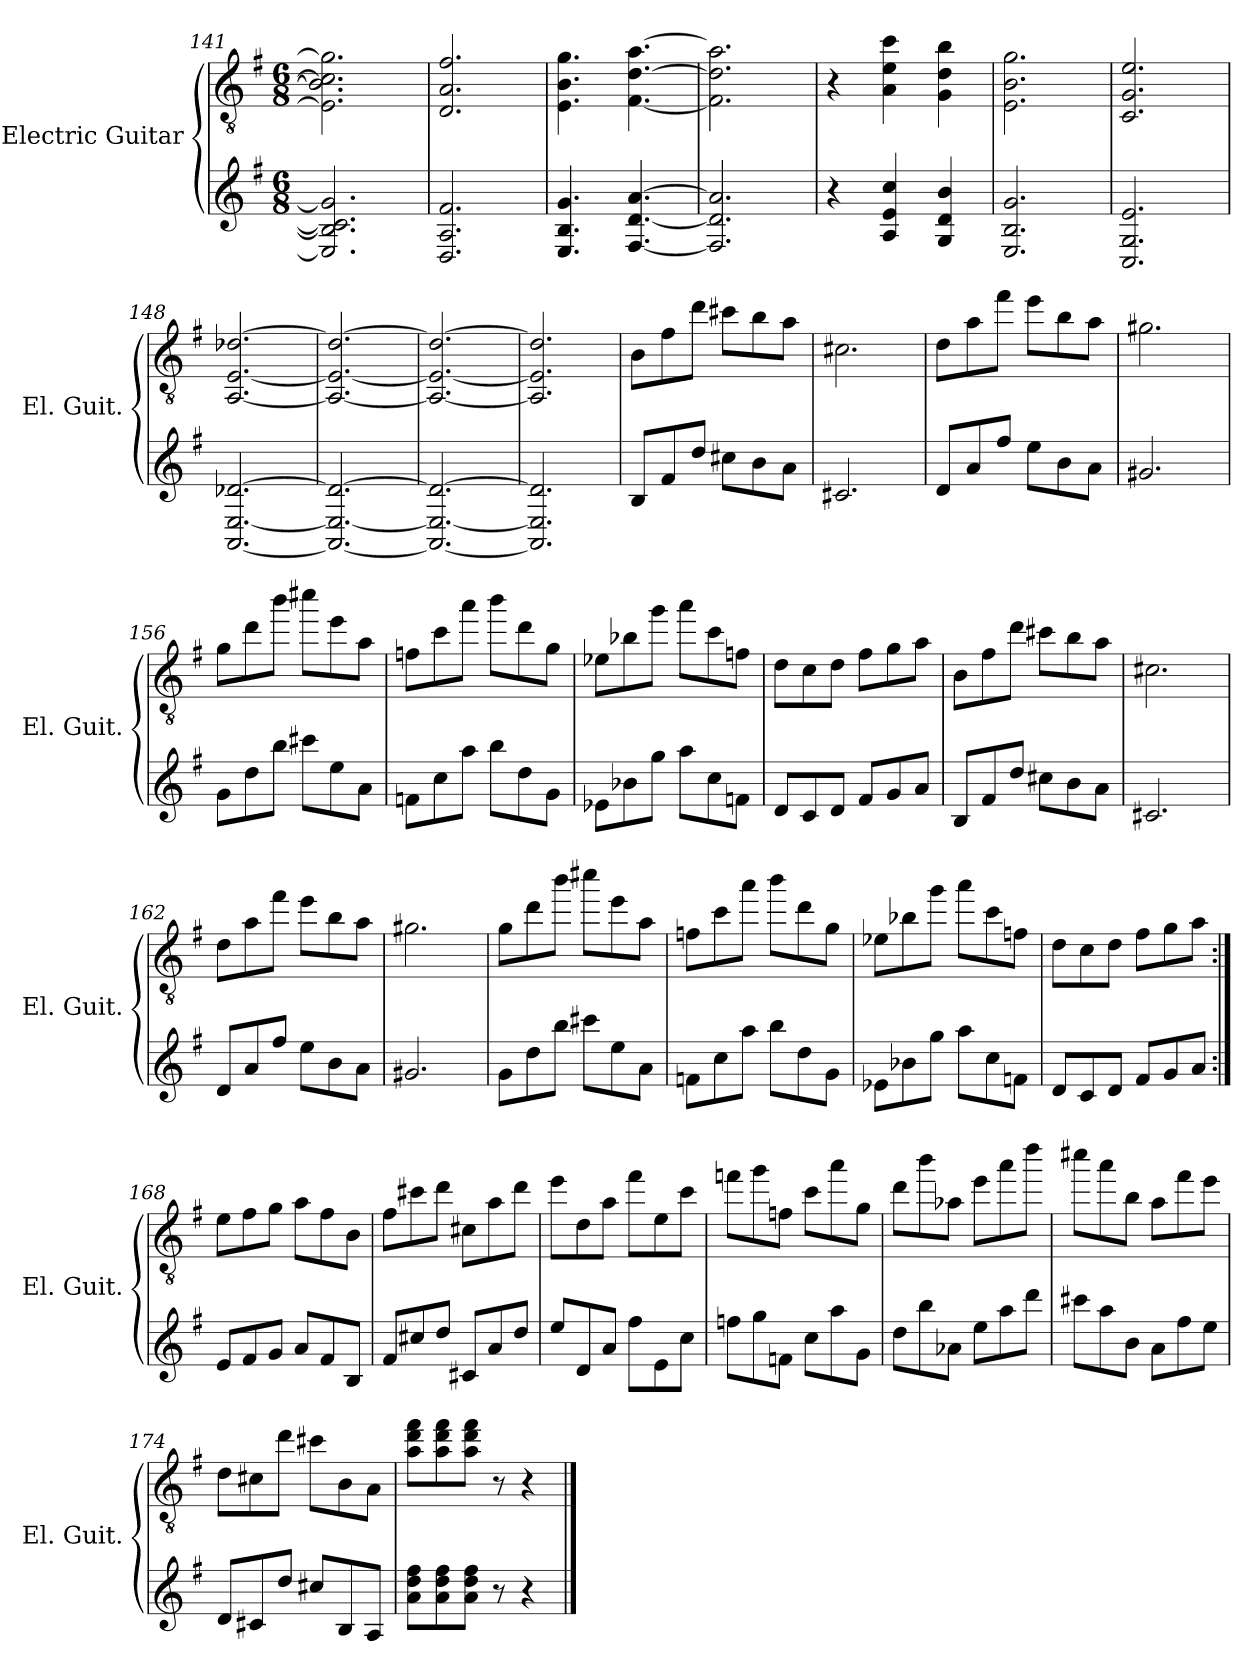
**kern	**kern
*part1	*part1
*staff2	*staff1
*I"Electric Guitar	*
*I'El. Guit.	*
*	*clefGv2
*k[f#]	*k[f#]
*M6/8	*M6/8
=141	=141
2.E] 2.B] 2.c] 2.g]	2.E\] 2.B\] 2.c\] 2.g\]
=142	=142
2.D 2.A 2.f#	2.D/ 2.A/ 2.f#/
=143	=143
4.E 4.B 4.g	4.E\ 4.B\ 4.g\
[4.F# [4.d [4.a	[4.F#\ [4.d\ [4.a\
=144	=144
2.F#] 2.d] 2.a]	2.F#\] 2.d\] 2.a\]
=145	=145
4r	4r
4A 4e 4cc	4A\ 4e\ 4cc\
4G 4d 4b	4G\ 4d\ 4b\
=146	=146
2.E 2.B 2.g	2.E\ 2.B\ 2.g\
=147	=147
2.C 2.G 2.e	2.C/ 2.G/ 2.e/
=148	=148
[2.AA [2.E [2.d-X	[2.AA/ [2.E/ [2.d-X/
=149	=149
2.AA_ 2.E_ 2.d-_	2.AA/_ 2.E/_ 2.d-/_
=150	=150
2.AA_ 2.E_ 2.d-_	2.AA/_ 2.E/_ 2.d-/_
=151	=151
2.AA] 2.E] 2.d-]	2.AA/] 2.E/] 2.d-/]
!!LO:LB:g=z
=152	=152
8BL	8B\L
8f#	8f#\
8ddJ	8dd\J
8cc#XL	8cc#X\L
8b	8b\
8aJ	8a\J
=153	=153
2.c#X	2.c#X\
=154	=154
8dL	8d\L
8a	8a\
8ff#J	8ff#\J
8eeL	8ee\L
8b	8b\
8aJ	8a\J
=155	=155
2.g#X	2.g#X\
=156	=156
8gL	8g\L
8dd	8dd\
8bbJ	8bb\J
8ccc#XL	8ccc#X\L
8ee	8ee\
8aJ	8a\J
=157	=157
8fnL	8fn\L
8cc	8cc\
8aaJ	8aa\J
8bbL	8bb\L
8dd	8dd\
8gJ	8g\J
!!LO:LB:g=z
=158	=158
8e-XL	8e-X\L
8b-X	8b-X\
8ggJ	8gg\J
8aaL	8aa\L
8cc	8cc\
8fnJ	8fn\J
=159	=159
8dL	8d\L
8c	8c\
8dJ	8d\J
8f#L	8f#\L
8g	8g\
8aJ	8a\J
=160	=160
8BL	8B\L
8f#	8f#\
8ddJ	8dd\J
8cc#XL	8cc#X\L
8b	8b\
8aJ	8a\J
=161	=161
2.c#X	2.c#X\
=162	=162
8dL	8d\L
8a	8a\
8ff#J	8ff#\J
8eeL	8ee\L
8b	8b\
8aJ	8a\J
=163	=163
2.g#X	2.g#X\
!!LO:LB:g=z
=164	=164
8gL	8g\L
8dd	8dd\
8bbJ	8bb\J
8ccc#XL	8ccc#X\L
8ee	8ee\
8aJ	8a\J
=165	=165
8fnL	8fn\L
8cc	8cc\
8aaJ	8aa\J
8bbL	8bb\L
8dd	8dd\
8gJ	8g\J
=166	=166
8e-XL	8e-X\L
8b-X	8b-X\
8ggJ	8gg\J
8aaL	8aa\L
8cc	8cc\
8fnJ	8fn\J
=167	=167
8dL	8d\L
8c	8c\
8dJ	8d\J
8f#L	8f#\L
8g	8g\
8aJ	8a\J
=168:|!	=168:|!
8eL	8e\L
8f#	8f#\
8gJ	8g\J
8aL	8a\L
8f#	8f#\
8BJ	8B\J
!!LO:LB:g=z
=169	=169
8f#L	8f#\L
8cc#X	8cc#X\
8ddJ	8dd\J
8c#XL	8c#X\L
8a	8a\
8ddJ	8dd\J
=170	=170
8eeL	8ee\L
8d	8d\
8aJ	8a\J
8ff#L	8ff#\L
8e	8e\
8ccJ	8cc\J
=171	=171
8ffnL	8ffn\L
8gg	8gg\
8fnJ	8fn\J
8ccL	8cc\L
8aa	8aa\
8gJ	8g\J
=172	=172
8ddL	8dd\L
8bb	8bb\
8a-XJ	8a-X\J
8eeL	8ee\L
8aa	8aa\
8dddJ	8ddd\J
=173	=173
8ccc#XL	8ccc#X\L
8aa	8aa\
8bJ	8b\J
8aL	8a\L
8ff#	8ff#\
8eeJ	8ee\J
!!LO:PB:g=z
=174	=174
8dL	8d\L
8c#X	8c#X\
8ddJ	8dd\J
8cc#XL	8cc#X\L
8B	8B\
8AJ	8A\J
=175	=175
8ff#\ 8dd\ 8a\L	8a\ 8dd\ 8ff#\L
8a\ 8dd\ 8ff#\	8a\ 8dd\ 8ff#\
8ff#\ 8dd\ 8a\J	8a\ 8dd\ 8ff#\J
8r	8r
4r	4r
==	==
*-	*-
